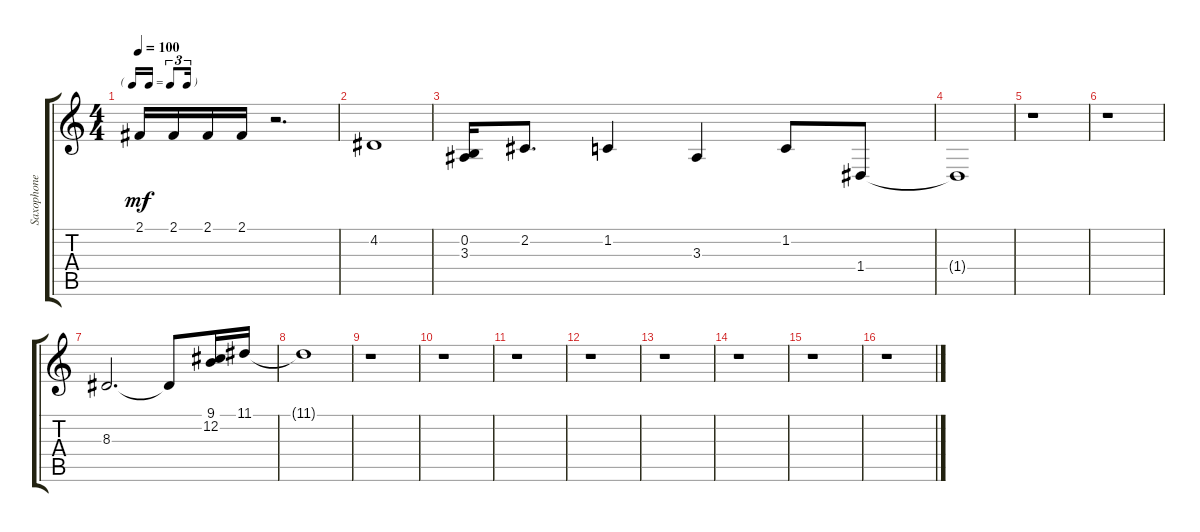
\track ("Saxophone : Alto in Eb" "Saxophone ") {instrument altosax}
\staff {score tabs}
\tuning (E4 B3 G3 D3 A2 E2) {hide}
\ts (4 4)
\tf triplet16th
\tempo 100
\clef g2
\ks c
2.1.16{dy mf} 2.1.16 2.1.16 2.1.16 r.2{d} |
4.2.1 |
(0.2 3.3).16 2.2.8{d} 1.2.4 3.3.4 1.2.8 1.4.8 |
1.4{t}.1 |
r.1 |
r.1 |
8.3.2{d} 8.3{t}.8 (9.1 12.2).16 11.1.16 |
11.1{t}.1 |
r.1 |
r.1 |
r.1 |
r.1 |
r.1 |
r.1 |
r.1 |
r.1
